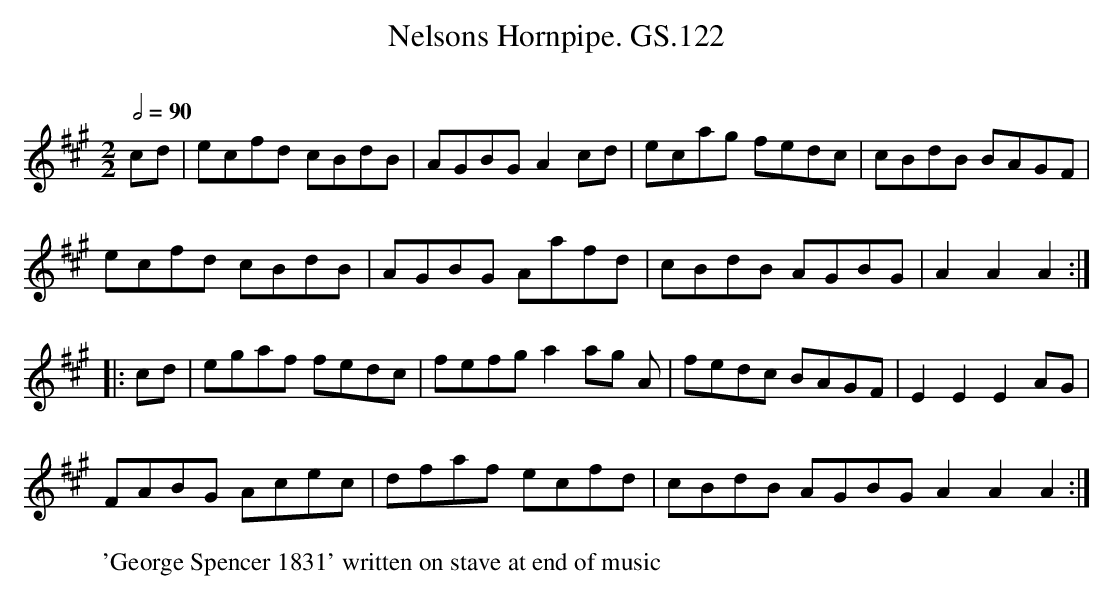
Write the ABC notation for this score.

X:1
T:Nelsons Hornpipe. GS.122
M:2/2
L:1/8
Q:1/2=90
O:
W:'George Spencer 1831' written on stave at end of music
K:A major
cd | ecfd cBdB | AGBG A2 cd | ecag fedc | cBdB BAGF |
ecfd cBdB | AGBG Aafd |cBdB AGBG | A2A2A2:|
|:cd | egaf fedc | fefg a2 ag A| fedc BAGF | E2E2E2AG |
FABG Acec | dfaf ecfd | cBdB AGBG A2A2A2 :|
